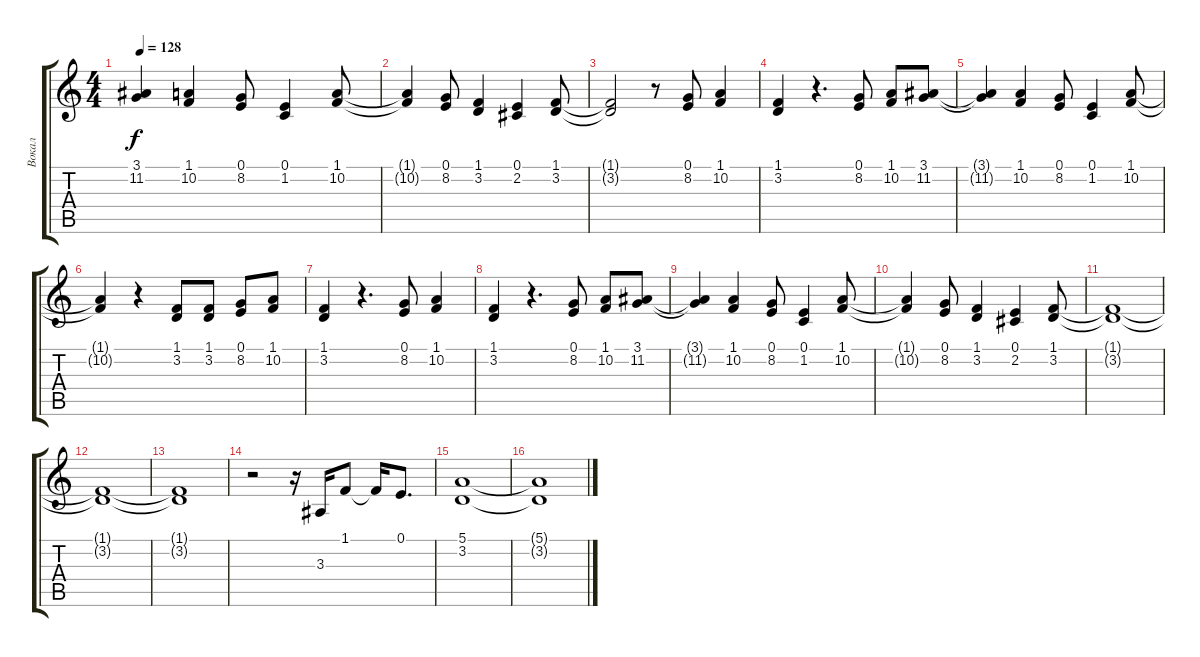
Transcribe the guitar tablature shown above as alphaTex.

\track ("Вокал" "Вокал") {instrument oboe}
\staff {score tabs}
\tuning (E4 B3 G3 D3 A2 E2) {hide}
\ts (4 4)
\tempo 128
\clef g2
\ks c
(3.1{t} 11.2{t}).4{dy f} (1.1 10.2).4 (0.1 8.2).8 (0.1 1.2).4 (1.1 10.2).8 |
(1.1{t} 10.2{t}).4 (0.1 8.2).8 (1.1 3.2).4 (0.1 2.2).4 (1.1 3.2).8 |
(1.1{t} 3.2{t}).2 r.8 (0.1 8.2).8 (1.1 10.2).4 |
(1.1 3.2).4 r.4{d} (0.1 8.2).8 (1.1 10.2).8 (3.1 11.2).8 |
(3.1{t} 11.2{t}).4 (1.1 10.2).4 (0.1 8.2).8 (0.1 1.2).4 (1.1 10.2).8 |
(1.1{t} 10.2{t}).4 r.4 (1.1 3.2).8 (1.1 3.2).8 (0.1 8.2).8 (1.1 10.2).8 |
(1.1 3.2).4 r.4{d} (0.1 8.2).8 (1.1 10.2).4 |
(1.1 3.2).4 r.4{d} (0.1 8.2).8 (1.1 10.2).8 (3.1 11.2).8 |
(3.1{t} 11.2{t}).4 (1.1 10.2).4 (0.1 8.2).8 (0.1 1.2).4 (1.1 10.2).8 |
(1.1{t} 10.2{t}).4 (0.1 8.2).8 (1.1 3.2).4 (0.1 2.2).4 (1.1 3.2).8 |
(1.1{t} 3.2{t}).1 |
(1.1{t} 3.2{t}).1 |
(1.1{t} 3.2{t}).1 |
r.2 r.16 3.3.16 1.1.8 1.1{t}.16 0.1.8{d} |
(5.1 3.2).1 |
(5.1{t} 3.2{t}).1
